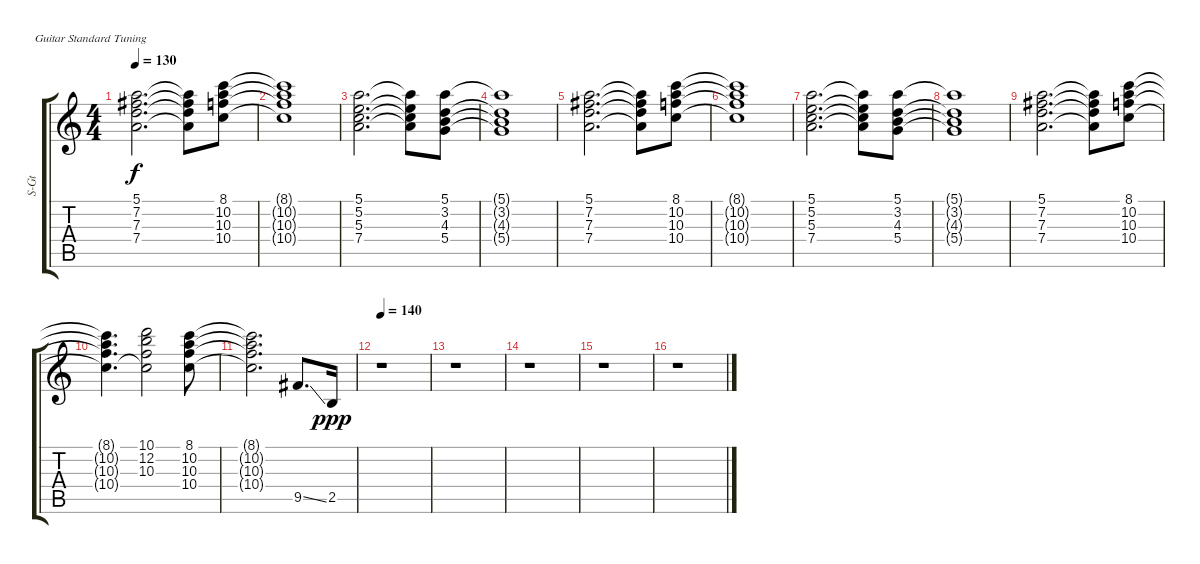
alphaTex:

\bracketExtendMode groupsimilarinstruments
\otherSystemsTrackNameOrientation horizontal
\track ("Teclados" "S-Gt") {instrument stringensemble1}
\staff {score tabs}
\tuning (E4 B3 G3 D3 A2 E2)
\displaytranspose 12
\ts (4 4)
\tempo 130
\clef g2
\ks c
(5.1 7.2{acc #} 7.3 7.4).2{d dy f beam Down} (5.1{t} 7.2{t acc #} 7.3{t} 7.4{t}).8{beam Down} (8.1 10.2 10.3 10.4).8{beam Down} |
(8.1{t} 10.2{t} 10.3{t} 10.4{t}).1{beam Down} |
(5.1 5.2 5.3 7.4).2{d beam Down} (5.1{t} 5.2{t} 5.3{t} 7.4{t}).8{beam Down} (5.1 3.2 4.3 5.4).8{beam Down} |
(5.1{t} 3.2{t} 4.3{t} 5.4{t}).1{beam Down} |
(5.1 7.2{acc #} 7.3 7.4).2{d beam Down} (5.1{t} 7.2{t acc #} 7.3{t} 7.4{t}).8{beam Down} (8.1 10.2 10.3 10.4).8{beam Down} |
(8.1{t} 10.2{t} 10.3{t} 10.4{t}).1{beam Down} |
(5.1 5.2 5.3 7.4).2{d beam Down} (5.1{t} 5.2{t} 5.3{t} 7.4{t}).8{beam Down} (5.1 3.2 4.3 5.4).8{beam Down} |
(5.1{t} 3.2{t} 4.3{t} 5.4{t}).1{beam Down} |
(5.1 7.2{acc #} 7.3 7.4).2{d beam Down} (5.1{t} 7.2{t acc #} 7.3{t} 7.4{t}).8{beam Down} (8.1 10.2 10.3 10.4).8{beam Down} |
(8.1{t} 10.2{t} 10.3{t} 10.4{t}).4{d beam Down} (10.1 12.2 10.3 10.4{t}).2{beam Down} (8.1 10.2 10.3 10.4).8{beam Down} |
(8.1{t} 10.2{t} 10.3{t} 10.4{t}).2{d instrument stringensemble1 beam Down} 9.5{ss acc #}.8{d beam Up} 2.5.16{dy ppp beam Up} |
\tempo 140
r.1{beam Down} |
r.1{beam Down} |
r.1{beam Down} |
r.1{beam Down} |
r.1{beam Down}
